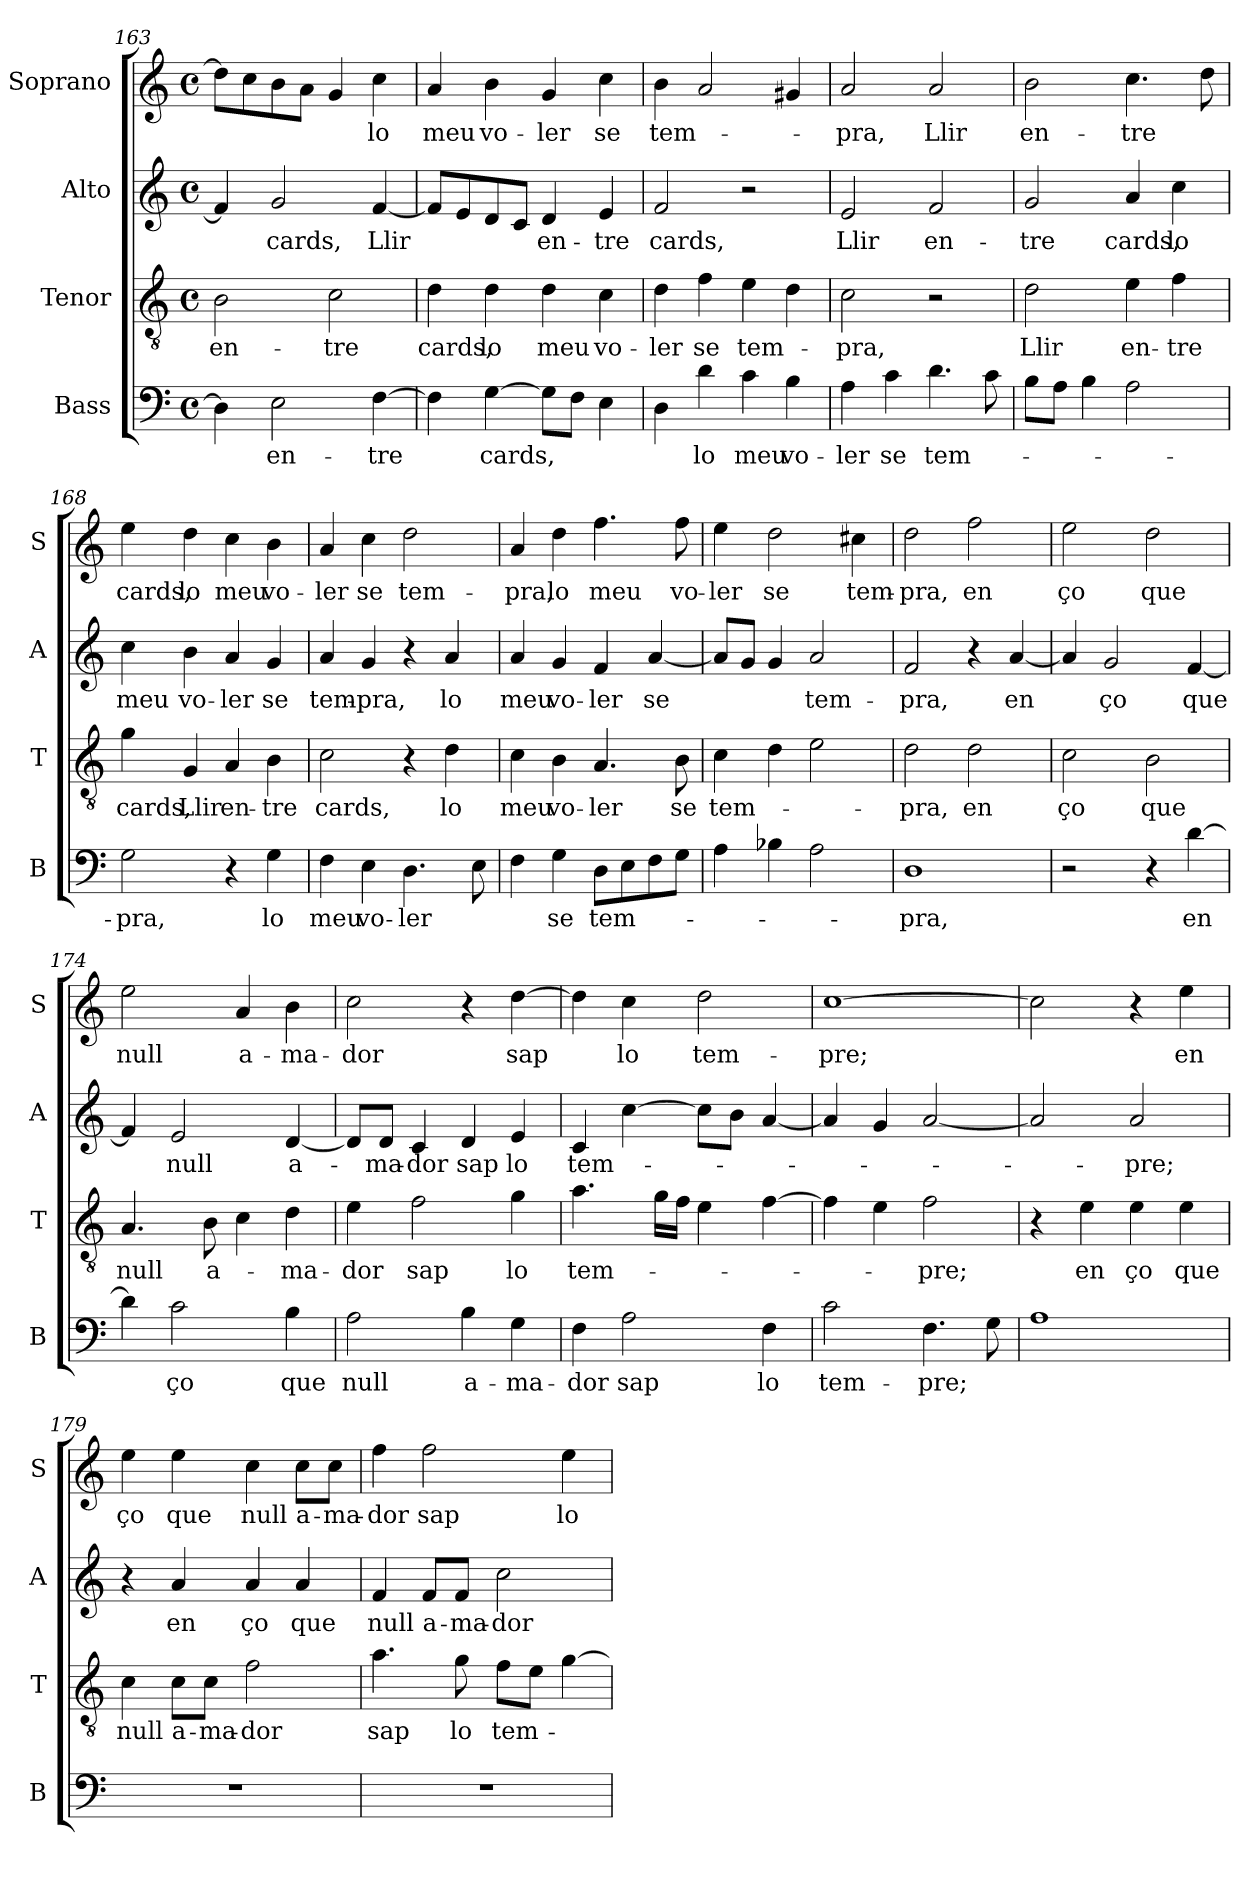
**kern	**text	**kern	**text	**kern	**text	**kern	**text
*part4	*part4	*part3	*part3	*part2	*part2	*part1	*part1
*staff4	*staff4	*staff3	*staff3	*staff2	*staff2	*staff1	*staff1
*I"Bass	*	*I"Tenor	*	*I"Alto	*	*I"Soprano	*
*I'B	*	*I'T	*	*I'A	*	*I'S	*
*clefF4	*	*clefGv2	*	*clefG2	*	*clefG2	*
*k[]	*	*k[]	*	*k[]	*	*k[]	*
*C:	*	*C:	*	*C:	*	*C:	*
*M4/4	*	*M4/4	*	*M4/4	*	*M4/4	*
*met(c)	*	*met(c)	*	*met(c)	*	*met(c)	*
=163	=163	=163	=163	=163	=163	=163	=163
4D\]	.	2B\	en-	4f/]	.	8dd\L]	.
.	.	.	.	.	.	8cc\	.
2E\	en-	.	.	2g/	cards,	8b\	.
.	.	.	.	.	.	8a\J	.
.	.	2c\	-tre	.	.	4g/	.
[4F\	-tre	.	.	[4f/	Llir	4cc\	lo
!!LO:PB:g=z
=164	=164	=164	=164	=164	=164	=164	=164
4F\]	.	4d\	cards,	8f/L]	.	4a/	meu
.	.	.	.	8e/	.	.	.
[4G\	cards,	4d\	lo	8d/	.	4b\	vo-
.	.	.	.	8c/J	.	.	.
8G\L]	.	4d\	meu	4d/	en-	4g/	-ler
8F\J	.	.	.	.	.	.	.
4E\	.	4c\	vo-	4e/	-tre	4cc\	se
=165	=165	=165	=165	=165	=165	=165	=165
4D\	.	4d\	-ler	2f/	cards,	4b\	tem-
4d\	lo	4f\	se	.	.	2a/	.
4c\	meu	4e\	tem-	2r	.	.	.
4B\	vo-	4d\	.	.	.	4g#X/	.
=166	=166	=166	=166	=166	=166	=166	=166
4A\	-ler	2c\	-pra,	2e/	Llir	2a/	-pra,
4c\	se	.	.	.	.	.	.
4.d\	tem-	2r	.	2f/	en-	2a/	Llir
8c\	.	.	.	.	.	.	.
=167	=167	=167	=167	=167	=167	=167	=167
8B\L	.	2d\	Llir	2g/	-tre	2b\	en-
8A\J	.	.	.	.	.	.	.
4B\	.	.	.	.	.	.	.
2A\	.	4e\	en-	4a/	cards,	4.cc\	-tre
.	.	4f\	-tre	4cc\	lo	.	.
.	.	.	.	.	.	8dd\	.
=168	=168	=168	=168	=168	=168	=168	=168
2G\	-pra,	4g\	cards,	4cc\	meu	4ee\	cards,
.	.	4G/	Llir	4b\	vo-	4dd\	lo
4r	.	4A/	en-	4a/	-ler	4cc\	meu
4G\	lo	4B\	-tre	4g/	se	4b\	vo-
!!LO:LB:g=z
=169	=169	=169	=169	=169	=169	=169	=169
4F\	meu	2c\	cards,	4a/	tem-	4a/	-ler
4E\	vo-	.	.	4g/	-pra,	4cc\	se
4.D\	-ler	4r	.	4r	.	2dd\	tem-
.	.	4d\	lo	4a/	lo	.	.
8E\	.	.	.	.	.	.	.
=170	=170	=170	=170	=170	=170	=170	=170
4F\	.	4c\	meu	4a/	meu	4a/	-pra,
4G\	se	4B\	vo-	4g/	vo-	4dd\	lo
8D\L	tem-	4.A/	-ler	4f/	-ler	4.ff\	meu
8E\	.	.	.	.	.	.	.
8F\	.	.	.	[4a/	se	.	.
8G\J	.	8B\	se	.	.	8ff\	vo-
=171	=171	=171	=171	=171	=171	=171	=171
4A\	.	4c\	tem-	8a/L]	.	4ee\	-ler
.	.	.	.	8g/J	.	.	.
4B-X\	.	4d\	.	4g/	.	2dd\	se
2A\	.	2e\	.	2a/	tem-	.	.
.	.	.	.	.	.	4cc#X\	tem-
=172	=172	=172	=172	=172	=172	=172	=172
1D	-pra,	2d\	-pra,	2f/	-pra,	2dd\	-pra,
.	.	2d\	en	4r	.	2ff\	en
.	.	.	.	[4a/	en	.	.
=173	=173	=173	=173	=173	=173	=173	=173
2r	.	2c\	ço	4a/]	.	2ee\	ço
.	.	.	.	2g/	ço	.	.
4r	.	2B\	que	.	.	2dd\	que
[4d\	en	.	.	[4f/	que	.	.
!!LO:LB:g=z
=174	=174	=174	=174	=174	=174	=174	=174
4d\]	.	4.A/	null	4f/]	.	2ee\	null
2c\	ço	.	.	2e/	null	.	.
.	.	8B\	a-	.	.	.	.
.	.	4c\	.	.	.	4a/	a-
4B\	que	4d\	-ma-	[4d/	a-	4b\	-ma-
=175	=175	=175	=175	=175	=175	=175	=175
2A\	null	4e\	-dor	8d/L]	.	2cc\	-dor
.	.	.	.	8d/J	-ma-	.	.
.	.	2f\	sap	4c/	-dor	.	.
4B\	a-	.	.	4d/	sap	4r	.
4G\	-ma-	4g\	lo	4e/	lo	[4dd\	sap
=176	=176	=176	=176	=176	=176	=176	=176
4F\	-dor	4.a\	tem-	4c/	tem-	4dd\]	.
2A\	sap	.	.	[4cc\	.	4cc\	lo
.	.	16g\LL	.	.	.	.	.
.	.	16f\JJ	.	.	.	.	.
.	.	4e\	.	8cc\L]	.	2dd\	tem-
.	.	.	.	8b\J	.	.	.
4F\	lo	[4f\	.	[4a/	.	.	.
=177	=177	=177	=177	=177	=177	=177	=177
2c\	tem-	4f\]	.	4a/]	.	[1cc	-pre;
.	.	4e\	.	4g/	.	.	.
4.F\	-pre;	2f\	-pre;	[2a/	.	.	.
8G\	.	.	.	.	.	.	.
=178	=178	=178	=178	=178	=178	=178	=178
1A	.	4r	.	2a/]	.	2cc\]	.
.	.	4e\	en	.	.	.	.
.	.	4e\	ço	2a/	-pre;	4r	.
.	.	4e\	que	.	.	4ee\	en
!!LO:PB:g=z
=179	=179	=179	=179	=179	=179	=179	=179
1r	.	4c\	null	4r	.	4ee\	ço
.	.	8c\L	a-	4a/	en	4ee\	que
.	.	8c\J	-ma-	.	.	.	.
.	.	2f\	-dor	4a/	ço	4cc\	null
.	.	.	.	4a/	que	8cc\L	a-
.	.	.	.	.	.	8cc\J	-ma-
=180	=180	=180	=180	=180	=180	=180	=180
1r	.	4.a\	sap	4f/	null	4ff\	-dor
.	.	.	.	8f/L	a-	2ff\	sap
.	.	8g\	lo	8f/J	-ma-	.	.
.	.	8f\L	tem-	2cc\	-dor	.	.
.	.	8e\J	.	.	.	.	.
.	.	[4g\	.	.	.	4ee\	lo
=	=	=	=	=	=	=	=
*-	*-	*-	*-	*-	*-	*-	*-
